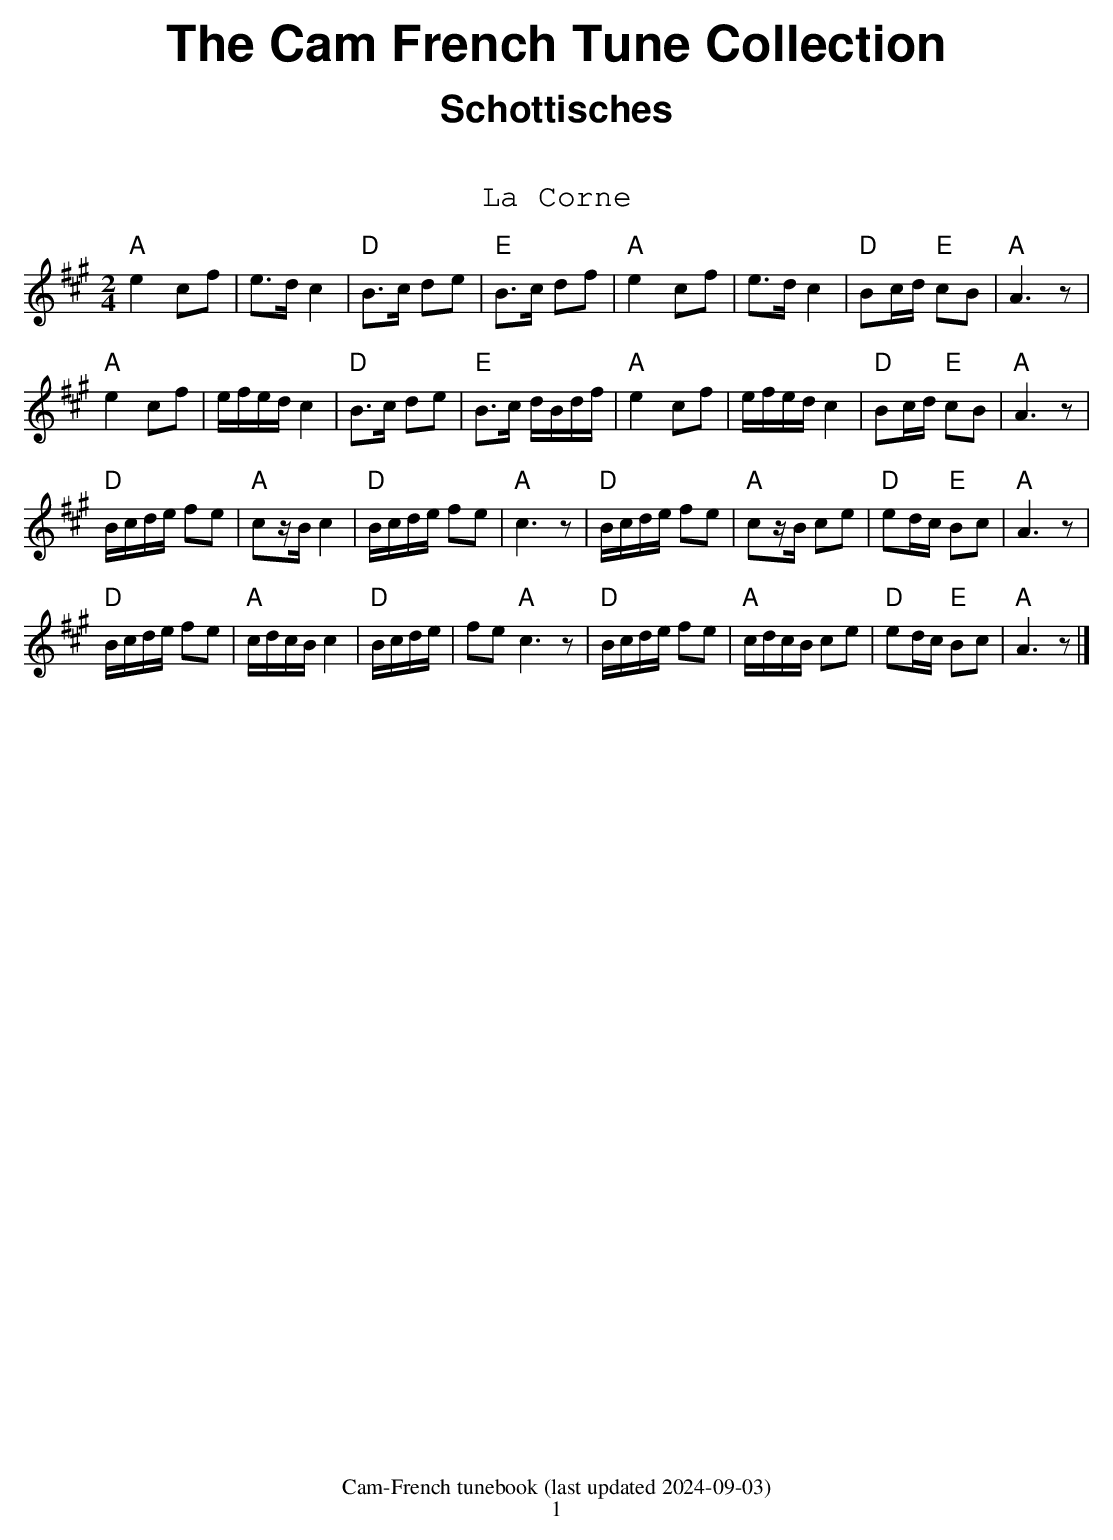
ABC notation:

X:1
T:La Corne
M:2/4
L:1/8
K:Amaj
"A"e2 cf | e>d c2|"D"B>c de | "E"B>c df|"A"e2 cf | e>d c2|"D"Bc/2d/2 "E"cB | "A"A3z|
"A"e2 cf | e/2f/2e/2d/2 c2|"D"B>c de | "E"B>c d/2B/2d/2f/2 | "A"e2 cf | e/2f/2e/2d/2 c2 | "D"Bc/2d/2 "E"cB | "A"A3z|
"D"B/2c/2d/2e/2 fe | "A"cz/2B/2 c2|"D"B/2c/2d/2e/2 fe | "A"c3z|"D"B/2c/2d/2e/2 fe | "A"cz/2B/2 ce | "D"ed/2c/2 "E"Bc | "A"A3z|
"D"B/2c/2d/2e/2 fe | "A"c/2d/2c/2B/2 c2|"D"B/2c/2d/2e/2 | fe "A"c3z|"D"B/2c/2d/2e/2 fe | "A"c/2d/2c/2B/2 ce|"D"ed/2c/2 "E"Bc | "A"A3z|]
